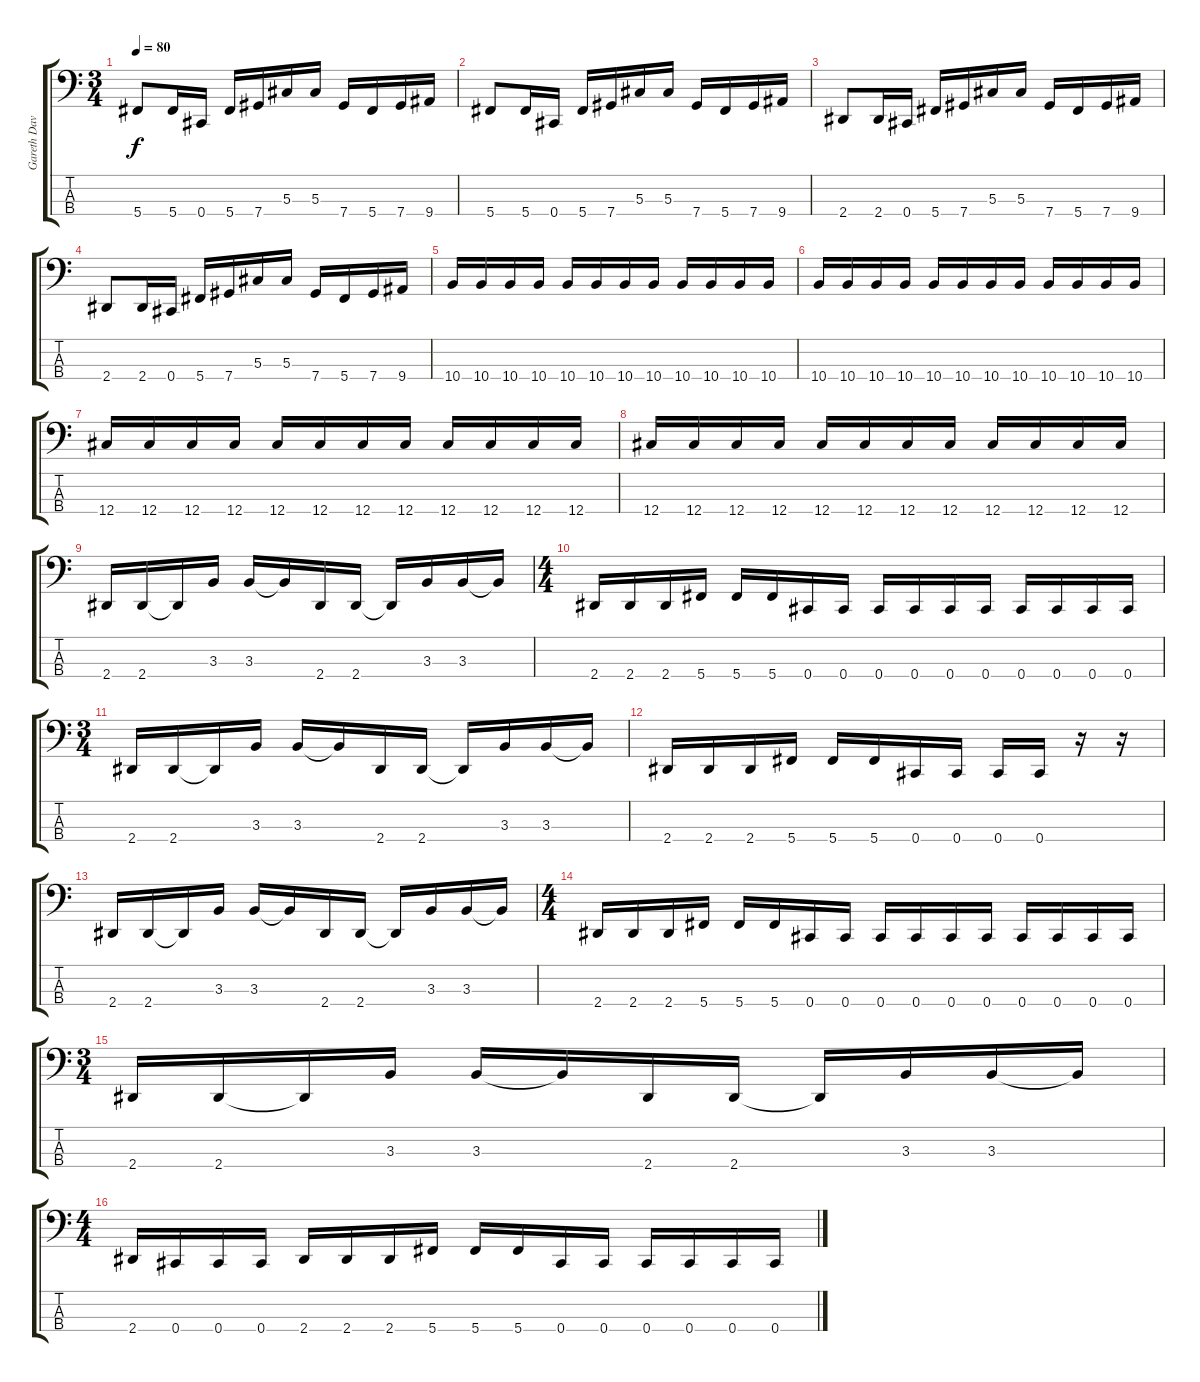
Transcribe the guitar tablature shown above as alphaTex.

\track ("Gareth Davis" "Gareth Dav") {instrument electricbassfinger}
\staff {score tabs}
\tuning (Gb2 Db2 Ab1 Db1) {hide}
\ts (3 4)
\tempo 80
\clef f4
\ks c
5.4.8{dy f} 5.4.16 0.4.16 5.4.16 7.4.16 5.3.16 5.3.16 7.4.16 5.4.16 7.4.16 9.4.16 |
5.4.8 5.4.16 0.4.16 5.4.16 7.4.16 5.3.16 5.3.16 7.4.16 5.4.16 7.4.16 9.4.16 |
2.4.8 2.4.16 0.4.16 5.4.16 7.4.16 5.3.16 5.3.16 7.4.16 5.4.16 7.4.16 9.4.16 |
2.4.8 2.4.16 0.4.16 5.4.16 7.4.16 5.3.16 5.3.16 7.4.16 5.4.16 7.4.16 9.4.16 |
10.4.16 10.4.16 10.4.16 10.4.16 10.4.16 10.4.16 10.4.16 10.4.16 10.4.16 10.4.16 10.4.16 10.4.16 |
10.4.16 10.4.16 10.4.16 10.4.16 10.4.16 10.4.16 10.4.16 10.4.16 10.4.16 10.4.16 10.4.16 10.4.16 |
12.4.16 12.4.16 12.4.16 12.4.16 12.4.16 12.4.16 12.4.16 12.4.16 12.4.16 12.4.16 12.4.16 12.4.16 |
12.4.16 12.4.16 12.4.16 12.4.16 12.4.16 12.4.16 12.4.16 12.4.16 12.4.16 12.4.16 12.4.16 12.4.16 |
2.4.16 2.4.16 2.4{t}.16 3.3.16 3.3.16 3.3{t}.16 2.4.16 2.4.16 2.4{t}.16 3.3.16 3.3.16 3.3{t}.16 |
\ts (4 4)
2.4.16 2.4.16 2.4.16 5.4.16 5.4.16 5.4.16 0.4.16 0.4.16 0.4.16 0.4.16 0.4.16 0.4.16 0.4.16 0.4.16 0.4.16 0.4.16 |
\ts (3 4)
2.4.16 2.4.16 2.4{t}.16 3.3.16 3.3.16 3.3{t}.16 2.4.16 2.4.16 2.4{t}.16 3.3.16 3.3.16 3.3{t}.16 |
2.4.16 2.4.16 2.4.16 5.4.16 5.4.16 5.4.16 0.4.16 0.4.16 0.4.16 0.4.16 r.16 r.16 |
2.4.16 2.4.16 2.4{t}.16 3.3.16 3.3.16 3.3{t}.16 2.4.16 2.4.16 2.4{t}.16 3.3.16 3.3.16 3.3{t}.16 |
\ts (4 4)
2.4.16 2.4.16 2.4.16 5.4.16 5.4.16 5.4.16 0.4.16 0.4.16 0.4.16 0.4.16 0.4.16 0.4.16 0.4.16 0.4.16 0.4.16 0.4.16 |
\ts (3 4)
2.4.16 2.4.16 2.4{t}.16 3.3.16 3.3.16 3.3{t}.16 2.4.16 2.4.16 2.4{t}.16 3.3.16 3.3.16 3.3{t}.16 |
\ts (4 4)
2.4.16 0.4.16 0.4.16 0.4.16 2.4.16 2.4.16 2.4.16 5.4.16 5.4.16 5.4.16 0.4.16 0.4.16 0.4.16 0.4.16 0.4.16 0.4.16
